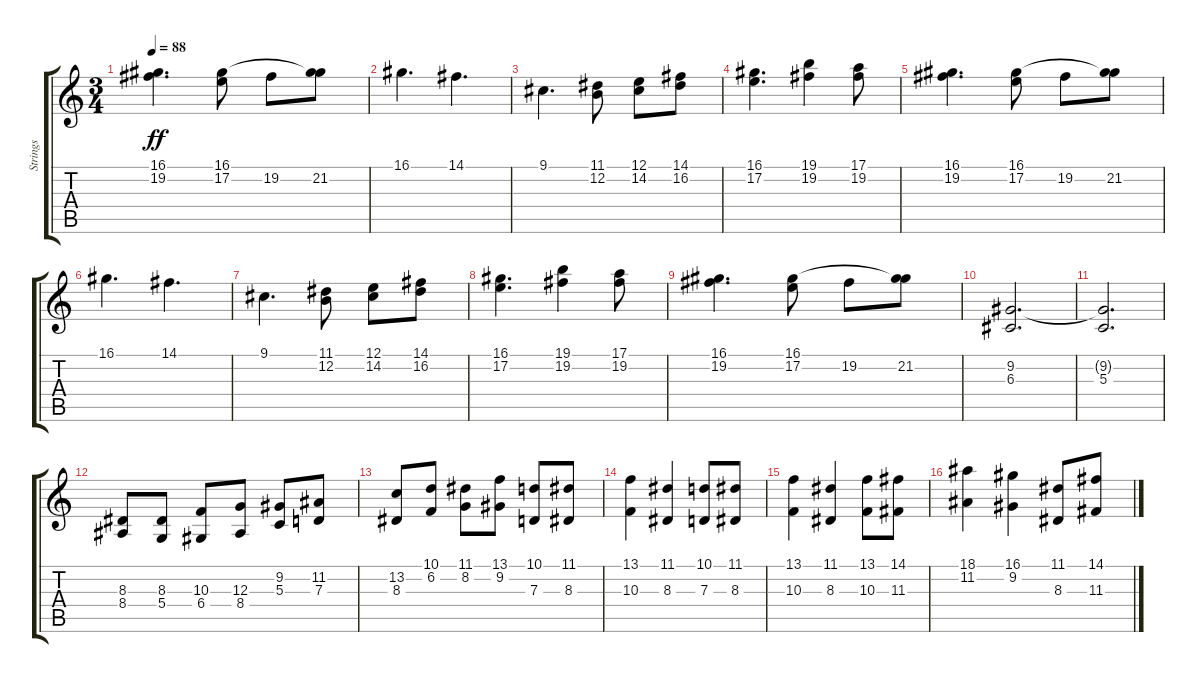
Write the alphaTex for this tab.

\track ("Strings" "Strings") {instrument synthstrings1}
\staff {score tabs}
\tuning (E4 B3 G3 D3 A2 E2) {hide}
\ts (3 4)
\tempo 88
\clef g2
\ks c
(16.1 19.2).4{d dy ff} (16.1 17.2).8 19.2.8 (16.1{t} 21.2).8 |
16.1.4{d} 14.1.4{d} |
9.1.4{d} (11.1 12.2).8 (12.1 14.2).8 (14.1 16.2).8 |
(16.1 17.2).4{d} (19.1 19.2).4 (17.1 19.2).8 |
(16.1 19.2).4{d} (16.1 17.2).8 19.2.8 (16.1{t} 21.2).8 |
16.1.4{d} 14.1.4{d} |
9.1.4{d} (11.1 12.2).8 (12.1 14.2).8 (14.1 16.2).8 |
(16.1 17.2).4{d} (19.1 19.2).4 (17.1 19.2).8 |
(16.1 19.2).4{d} (16.1 17.2).8 19.2.8 (16.1{t} 21.2).8 |
(9.2 6.3).2{d} |
(9.2{t} 5.3).2{d} |
(8.3 8.4).8 (8.3 5.4).8 (10.3 6.4).8 (12.3 8.4).8 (9.2 5.3).8 (11.2 7.3).8 |
(13.2 8.3).8 (10.1 6.2).8 (11.1 8.2).8 (13.1 9.2).8 (10.1 7.3).8 (11.1 8.3).8 |
(13.1 10.3).4 (11.1 8.3).4 (10.1 7.3).8 (11.1 8.3).8 |
(13.1 10.3).4 (11.1 8.3).4 (13.1 10.3).8 (14.1 11.3).8 |
(18.1 11.2).4 (16.1 9.2).4 (11.1 8.3).8 (14.1 11.3).8
